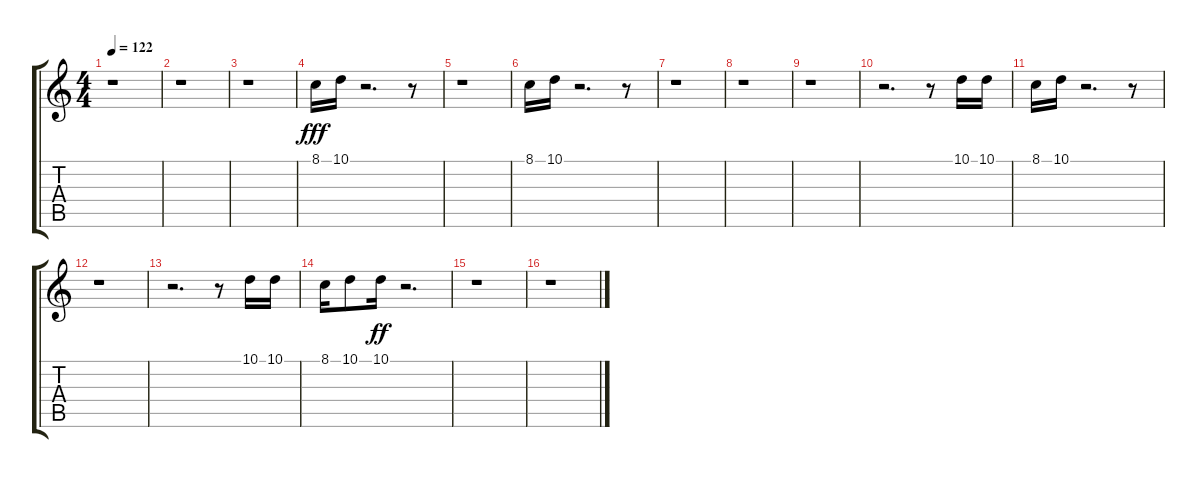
\track "" {instrument glockenspiel}
\staff {score tabs}
\tuning (E4 B3 G3 D3 A2 E2) {hide}
\ts (4 4)
\tempo 122
\clef g2
\ks c
r.1{dy fff} |
r.1 |
r.1 |
8.1.16 10.1.16 r.2{d} r.8 |
r.1 |
8.1.16 10.1.16 r.2{d} r.8 |
r.1 |
r.1 |
r.1 |
r.2{d} r.8 10.1.16 10.1.16 |
8.1.16 10.1.16 r.2{d} r.8 |
r.1 |
r.2{d} r.8 10.1.16 10.1.16 |
8.1.16 10.1.8 10.1.16{dy ff} r.2{d} |
r.1 |
r.1
